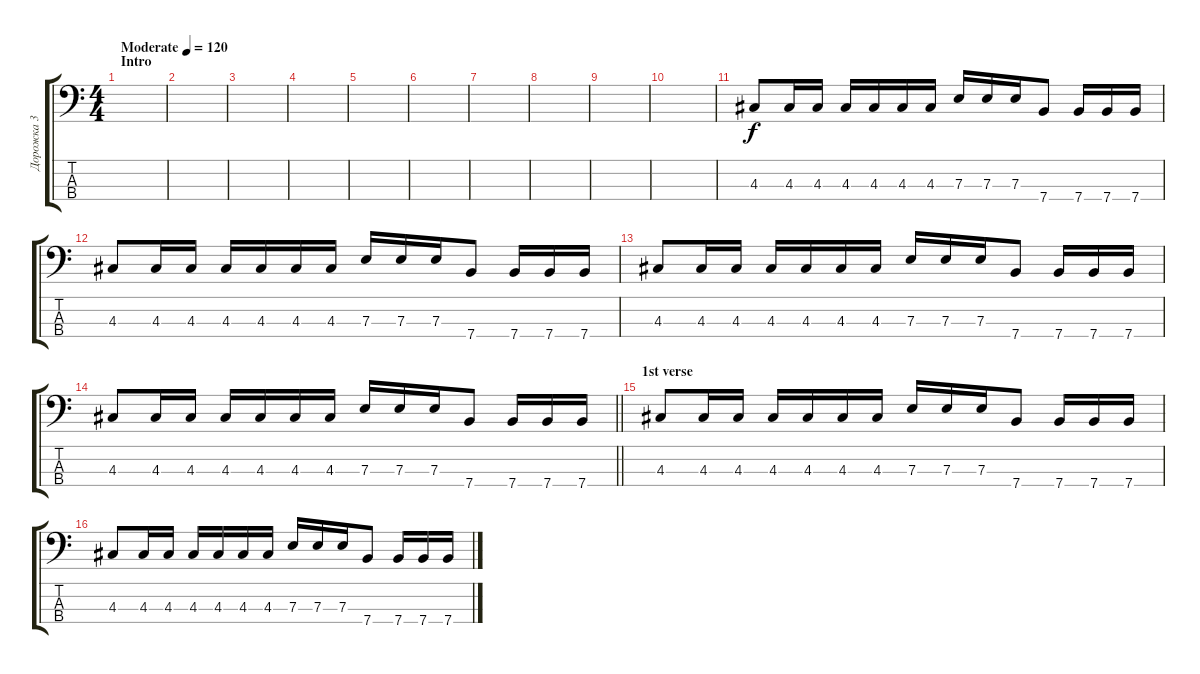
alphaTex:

\track ("Дорожка 3" "Дорожка 3") {instrument electricbassfinger}
\staff {score tabs}
\tuning (G2 D2 A1 E1) {hide}
\ts (4 4)
\section ("" "Intro")
\tempo (120 "Moderate")
\clef f4
\ks c
|
|
|
|
|
|
|
|
|
|
4.3.8 4.3.16 4.3.16 4.3.16 4.3.16 4.3.16 4.3.16 7.3.16 7.3.16 7.3.16 7.4.8 7.4.16 7.4.16 7.4.16 |
4.3.8 4.3.16 4.3.16 4.3.16 4.3.16 4.3.16 4.3.16 7.3.16 7.3.16 7.3.16 7.4.8 7.4.16 7.4.16 7.4.16 |
4.3.8 4.3.16 4.3.16 4.3.16 4.3.16 4.3.16 4.3.16 7.3.16 7.3.16 7.3.16 7.4.8 7.4.16 7.4.16 7.4.16 |
\barLineRight lightlight
4.3.8 4.3.16 4.3.16 4.3.16 4.3.16 4.3.16 4.3.16 7.3.16 7.3.16 7.3.16 7.4.8 7.4.16 7.4.16 7.4.16 |
\section ("" "1st verse")
4.3.8 4.3.16 4.3.16 4.3.16 4.3.16 4.3.16 4.3.16 7.3.16 7.3.16 7.3.16 7.4.8 7.4.16 7.4.16 7.4.16 |
4.3.8 4.3.16 4.3.16 4.3.16 4.3.16 4.3.16 4.3.16 7.3.16 7.3.16 7.3.16 7.4.8 7.4.16 7.4.16 7.4.16
